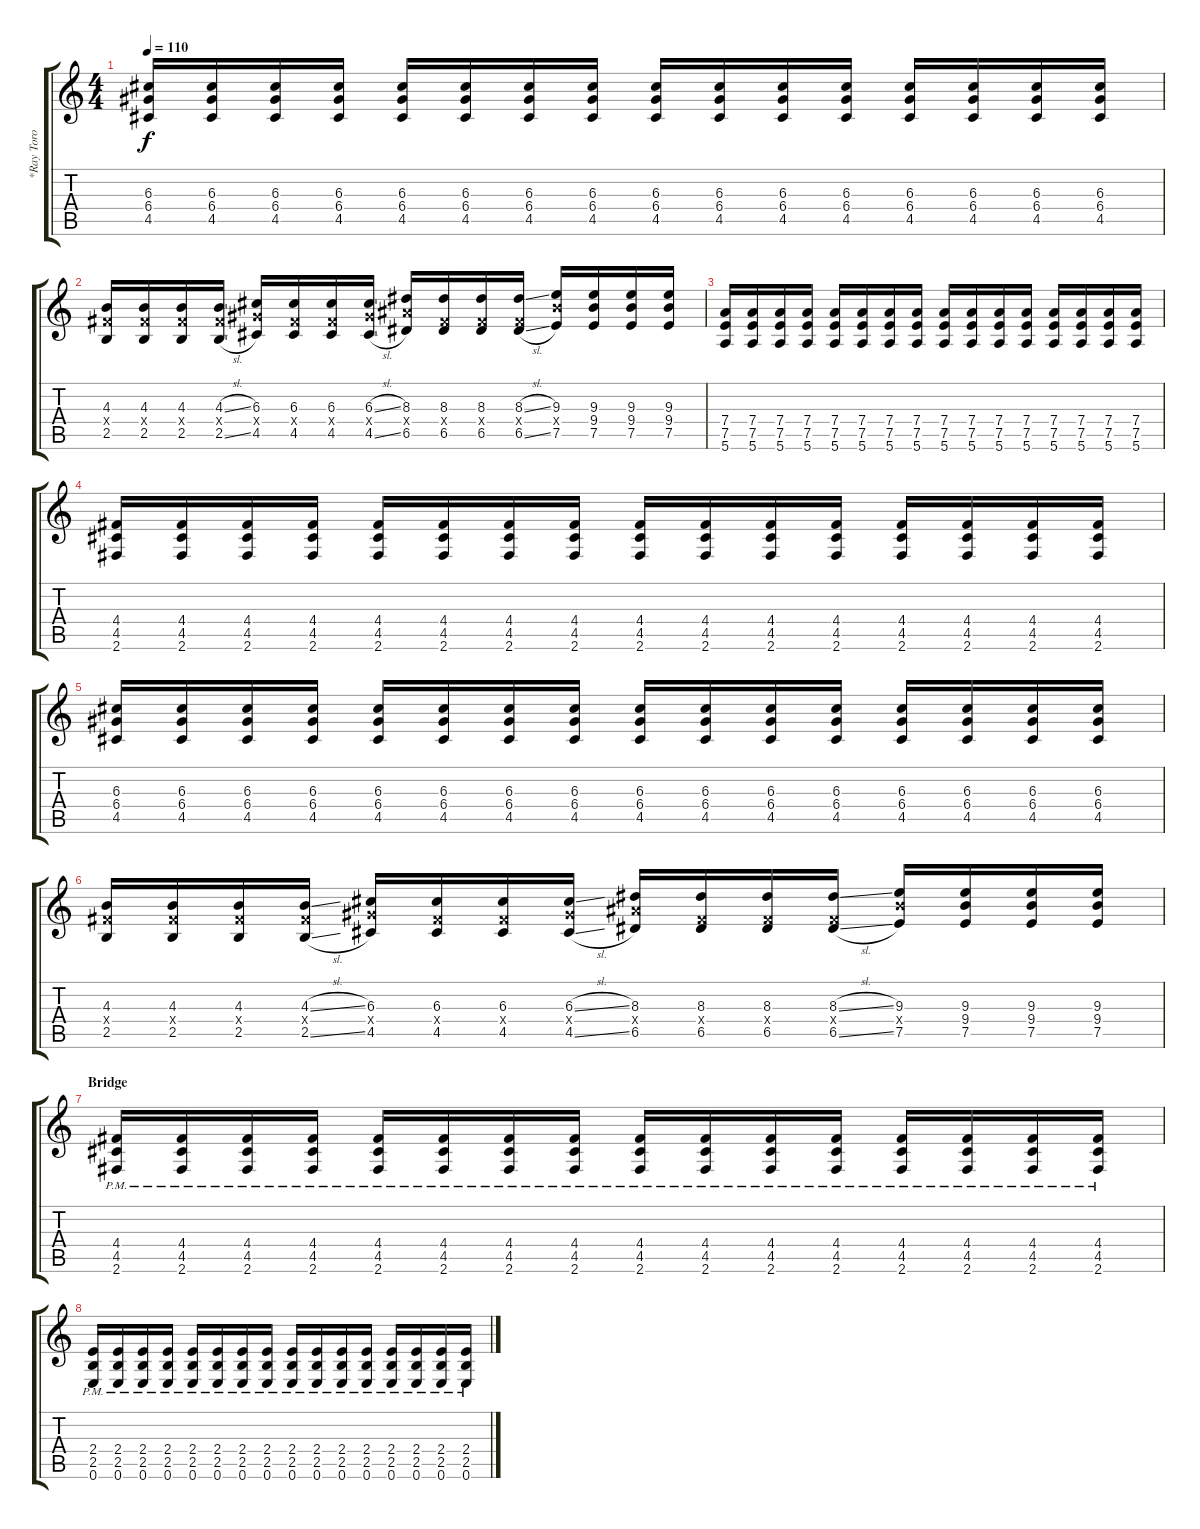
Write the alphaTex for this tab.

\track ("*Ray Toro (Guitar I)" "*Ray Toro ") {instrument electricguitarmuted}
\staff {score tabs}
\tuning (E4 B3 G3 D3 A2 E2) {hide}
\ts (4 4)
\tempo 110
\clef g2
\ks c
(6.3 6.4 4.5).16{dy f} (6.3 6.4 4.5).16 (6.3 6.4 4.5).16 (6.3 6.4 4.5).16 (6.3 6.4 4.5).16 (6.3 6.4 4.5).16 (6.3 6.4 4.5).16 (6.3 6.4 4.5).16 (6.3 6.4 4.5).16 (6.3 6.4 4.5).16 (6.3 6.4 4.5).16 (6.3 6.4 4.5).16 (6.3 6.4 4.5).16 (6.3 6.4 4.5).16 (6.3 6.4 4.5).16 (6.3 6.4 4.5).16 |
(4.3 4.4{x} 2.5).16 (4.3 4.4{x} 2.5).16 (4.3 4.4{x} 2.5).16 (4.3{sl} 4.4{x} 2.5{sl}).16 (6.3 6.4{x} 4.5).16 (6.3 4.4{x} 4.5).16 (6.3 4.4{x} 4.5).16 (6.3{sl} 6.4{x} 4.5{sl}).16 (8.3 8.4{x} 6.5).16 (8.3 4.4{x} 6.5).16 (8.3 4.4{x} 6.5).16 (8.3{sl} 4.4{x} 6.5{sl}).16 (9.3 9.4{x} 7.5).16 (9.3 9.4 7.5).16 (9.3 9.4 7.5).16 (9.3 9.4 7.5).16 |
(7.4 7.5 5.6).16 (7.4 7.5 5.6).16 (7.4 7.5 5.6).16 (7.4 7.5 5.6).16 (7.4 7.5 5.6).16 (7.4 7.5 5.6).16 (7.4 7.5 5.6).16 (7.4 7.5 5.6).16 (7.4 7.5 5.6).16 (7.4 7.5 5.6).16 (7.4 7.5 5.6).16 (7.4 7.5 5.6).16 (7.4 7.5 5.6).16 (7.4 7.5 5.6).16 (7.4 7.5 5.6).16 (7.4 7.5 5.6).16 |
(4.4 4.5 2.6).16 (4.4 4.5 2.6).16 (4.4 4.5 2.6).16 (4.4 4.5 2.6).16 (4.4 4.5 2.6).16 (4.4 4.5 2.6).16 (4.4 4.5 2.6).16 (4.4 4.5 2.6).16 (4.4 4.5 2.6).16 (4.4 4.5 2.6).16 (4.4 4.5 2.6).16 (4.4 4.5 2.6).16 (4.4 4.5 2.6).16 (4.4 4.5 2.6).16 (4.4 4.5 2.6).16 (4.4 4.5 2.6).16 |
(6.3 6.4 4.5).16 (6.3 6.4 4.5).16 (6.3 6.4 4.5).16 (6.3 6.4 4.5).16 (6.3 6.4 4.5).16 (6.3 6.4 4.5).16 (6.3 6.4 4.5).16 (6.3 6.4 4.5).16 (6.3 6.4 4.5).16 (6.3 6.4 4.5).16 (6.3 6.4 4.5).16 (6.3 6.4 4.5).16 (6.3 6.4 4.5).16 (6.3 6.4 4.5).16 (6.3 6.4 4.5).16 (6.3 6.4 4.5).16 |
(4.3 4.4{x} 2.5).16 (4.3 4.4{x} 2.5).16 (4.3 4.4{x} 2.5).16 (4.3{sl} 4.4{x} 2.5{sl}).16 (6.3 6.4{x} 4.5).16 (6.3 4.4{x} 4.5).16 (6.3 4.4{x} 4.5).16 (6.3{sl} 6.4{x} 4.5{sl}).16 (8.3 8.4{x} 6.5).16 (8.3 4.4{x} 6.5).16 (8.3 4.4{x} 6.5).16 (8.3{sl} 4.4{x} 6.5{sl}).16 (9.3 9.4{x} 7.5).16 (9.3 9.4 7.5).16 (9.3 9.4 7.5).16 (9.3 9.4 7.5).16 |
\section ("" "Bridge")
(4.4{pm} 4.5{pm} 2.6{pm}).16 (4.4{pm} 4.5{pm} 2.6{pm}).16 (4.4{pm} 4.5{pm} 2.6{pm}).16 (4.4{pm} 4.5{pm} 2.6{pm}).16 (4.4{pm} 4.5{pm} 2.6{pm}).16 (4.4{pm} 4.5{pm} 2.6{pm}).16 (4.4{pm} 4.5{pm} 2.6{pm}).16 (4.4{pm} 4.5{pm} 2.6{pm}).16 (4.4{pm} 4.5{pm} 2.6{pm}).16 (4.4{pm} 4.5{pm} 2.6{pm}).16 (4.4{pm} 4.5{pm} 2.6{pm}).16 (4.4{pm} 4.5{pm} 2.6{pm}).16 (4.4{pm} 4.5{pm} 2.6{pm}).16 (4.4{pm} 4.5{pm} 2.6{pm}).16 (4.4{pm} 4.5{pm} 2.6{pm}).16 (4.4{pm} 4.5{pm} 2.6{pm}).16 |
(2.4{pm} 2.5{pm} 0.6{pm}).16 (2.4{pm} 2.5{pm} 0.6{pm}).16 (2.4{pm} 2.5{pm} 0.6{pm}).16 (2.4{pm} 2.5{pm} 0.6{pm}).16 (2.4{pm} 2.5{pm} 0.6{pm}).16 (2.4{pm} 2.5{pm} 0.6{pm}).16 (2.4{pm} 2.5{pm} 0.6{pm}).16 (2.4{pm} 2.5{pm} 0.6{pm}).16 (2.4{pm} 2.5{pm} 0.6{pm}).16 (2.4{pm} 2.5{pm} 0.6{pm}).16 (2.4{pm} 2.5{pm} 0.6{pm}).16 (2.4{pm} 2.5{pm} 0.6{pm}).16 (2.4{pm} 2.5{pm} 0.6{pm}).16 (2.4{pm} 2.5{pm} 0.6{pm}).16 (2.4{pm} 2.5{pm} 0.6{pm}).16 (2.4{pm} 2.5{pm} 0.6{pm}).16
